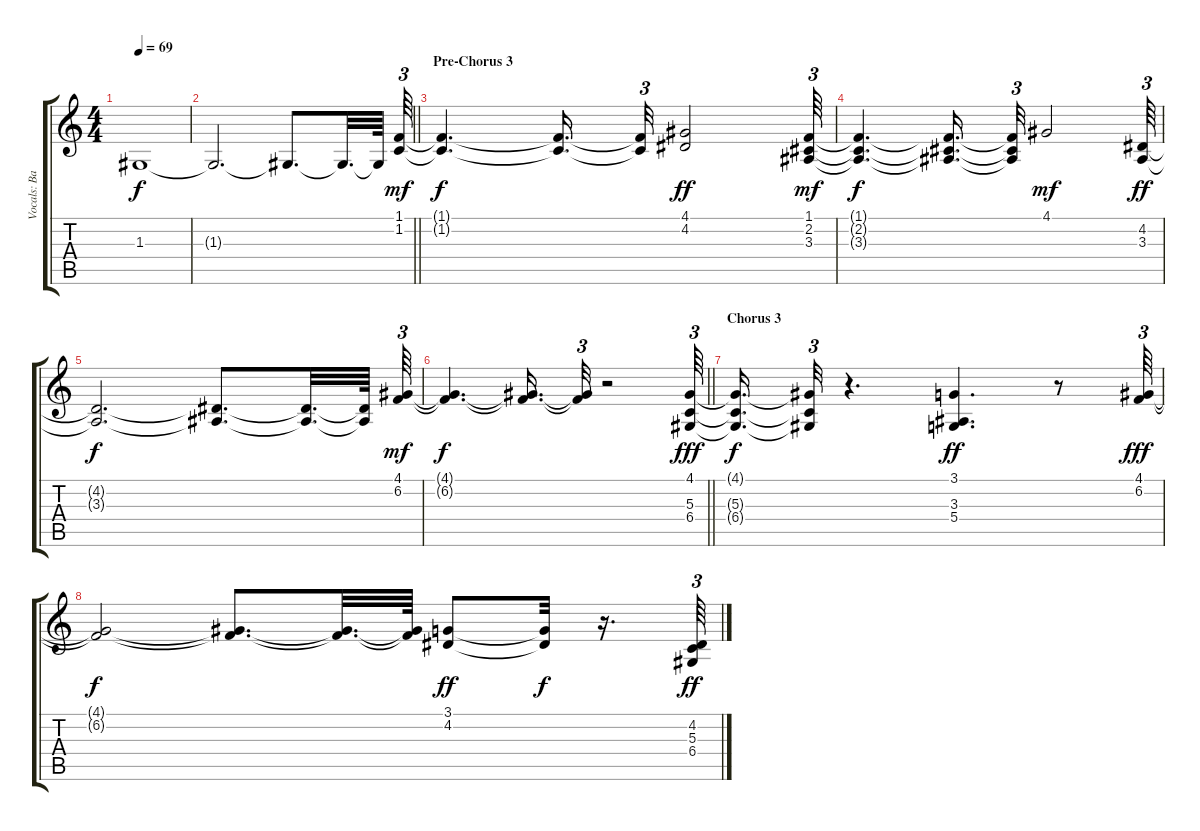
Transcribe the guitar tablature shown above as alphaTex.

\track ("Vocals: Backing" "Vocals: Ba") {instrument choiraahs}
\staff {score tabs}
\tuning (E4 B3 G3 D3 A2 E2) {hide}
\ts (4 4)
\tempo 69
\clef g2
\ks c
1.3{t}.1{dy f} |
\barLineRight lightlight
1.3{t}.2{d} 1.3{t}.8{d} 1.3{t}.32{d} 1.3{t}.64 (1.1 1.2).64{tu (3 2) dy mf} |
\section ("" "Pre-Chorus 3")
(1.1{t} 1.2{t}).4{d dy f} (1.1{t} 1.2{t}).16{d} (1.1{t} 1.2{t}).32{tu (3 2)} (4.1 4.2).2{dy ff} (1.1 2.2 3.3).64{tu (3 2) dy mf} |
(1.1{t} 2.2{t} 3.3{t}).4{d dy f} (1.1{t} 2.2{t} 3.3{t}).16{d} (1.1{t} 2.2{t} 3.3{t}).32{tu (3 2)} 4.1.2{dy mf} (4.2 3.3).64{tu (3 2) dy ff} |
(4.2{t} 3.3{t}).2{d dy f} (4.2{t} 3.3{t}).8{d} (4.2{t} 3.3{t}).32{d} (4.2{t} 3.3{t}).64 (4.1 6.2).64{tu (3 2) dy mf} |
\barLineRight lightlight
(4.1{t} 6.2{t}).4{d dy f} (4.1{t} 6.2{t}).16{d} (4.1{t} 6.2{t}).32{tu (3 2)} r.2 (4.1 5.3 6.4).64{tu (3 2) dy fff} |
\section ("" "Chorus 3")
(4.1{t} 5.3{t} 6.4{t}).16{d dy f} (4.1{t} 5.3{t} 6.4{t}).32{tu (3 2)} r.4{d} (3.1 3.3 5.4).4{d dy ff} r.8 (4.1 6.2).64{tu (3 2) dy fff} |
(4.1{t} 6.2{t}).2{dy f} (4.1{t} 6.2{t}).8{d} (4.1{t} 6.2{t}).32{d} (4.1{t} 6.2{t}).64 (3.1 4.2).8{dy ff} (3.1{t} 4.2{t}).32{dy f} r.16{d} (4.2 5.3 6.4).64{tu (3 2) dy ff}
